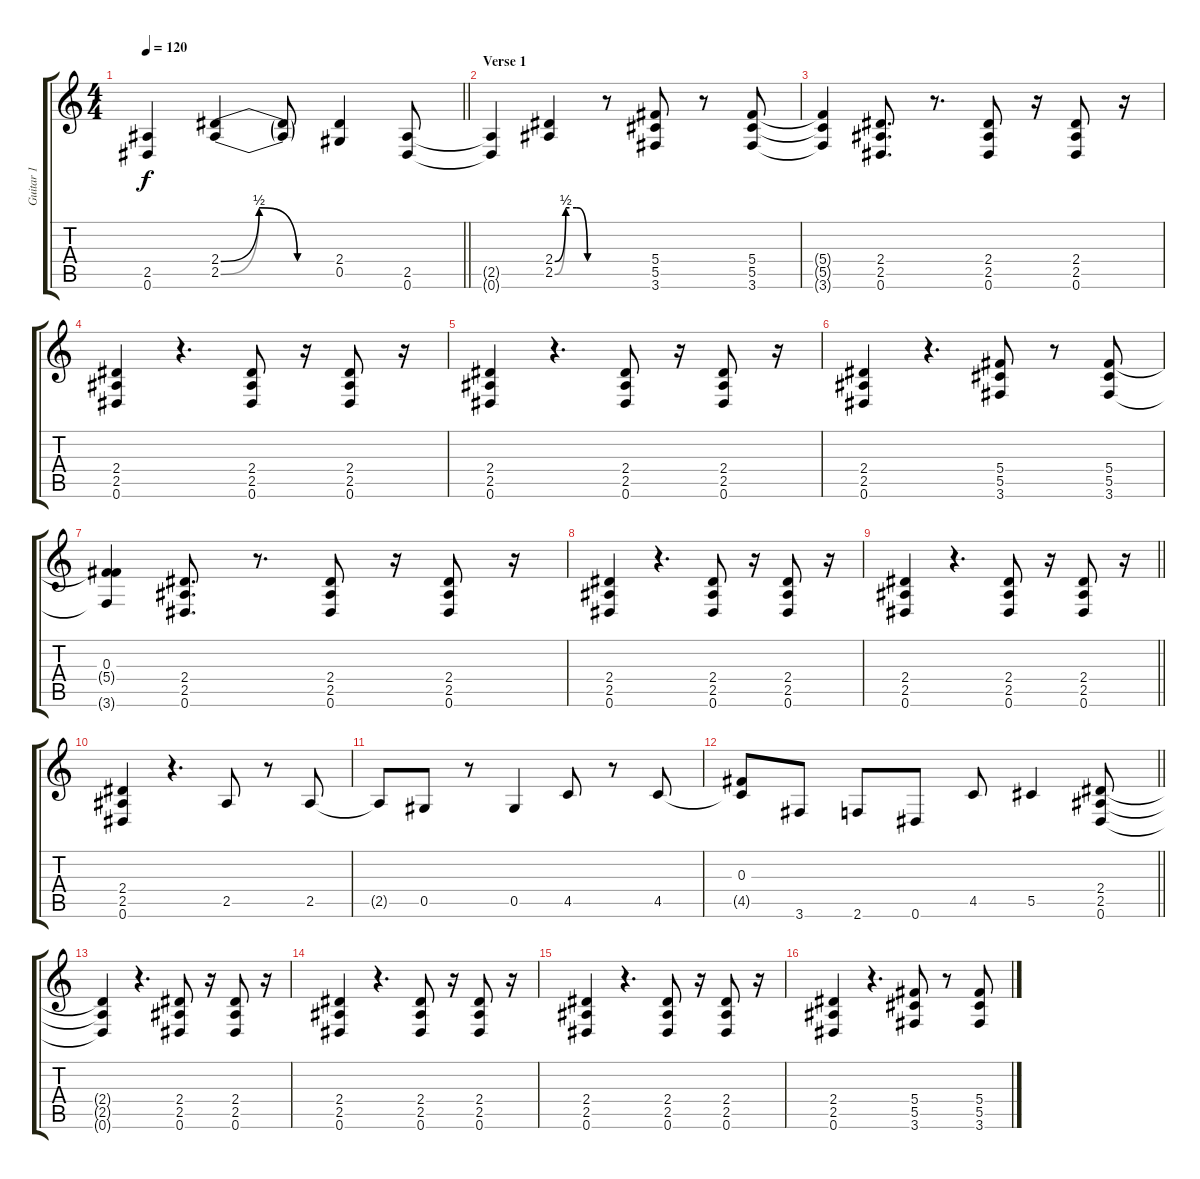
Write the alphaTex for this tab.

\track ("Guitar 1" "Guitar 1") {instrument overdrivenguitar}
\staff {score tabs}
\tuning (Eb4 Bb3 Gb3 Db3 Ab2 Eb2) {hide}
\ts (4 4)
\tempo 120
\clef g2
\barLineRight lightlight
\ks c
(2.5{t} 0.6{t}).4{dy f} (2.4{be (custom 0 0 20 2 40 0 60 0)} 2.5{be (custom 0 0 20 2 40 0 60 0)}).4 (2.4{t} 2.5{t}).8 (2.4 0.5).4 (2.5 0.6).8 |
\section ("" "Verse 1")
(2.5{t} 0.6{t}).4 (2.4{be (custom 0 0 15 2 30 2 45 0 60 0)} 2.5{be (custom 0 0 15 2 30 2 45 0 60 0)}).4 r.8 (5.4 5.5 3.6).8 r.8 (5.4 5.5 3.6).8 |
(5.4{t} 5.5{t} 3.6{t}).4 (2.4 2.5 0.6).8{d} r.8{d} (2.4 2.5 0.6).8 r.16 (2.4 2.5 0.6).8 r.16 |
(2.4 2.5 0.6).4 r.4{d} (2.4 2.5 0.6).8 r.16 (2.4 2.5 0.6).8 r.16 |
(2.4 2.5 0.6).4 r.4{d} (2.4 2.5 0.6).8 r.16 (2.4 2.5 0.6).8 r.16 |
(2.4 2.5 0.6).4 r.4{d} (5.4 5.5 3.6).8 r.8 (5.4 5.5 3.6).8 |
(0.3 5.4{t} 3.6{t}).4 (2.4 2.5 0.6).8{d} r.8{d} (2.4 2.5 0.6).8 r.16 (2.4 2.5 0.6).8 r.16 |
(2.4 2.5 0.6).4 r.4{d} (2.4 2.5 0.6).8 r.16 (2.4 2.5 0.6).8 r.16 |
\barLineRight lightlight
(2.4 2.5 0.6).4 r.4{d} (2.4 2.5 0.6).8 r.16 (2.4 2.5 0.6).8 r.16 |
(2.4 2.5 0.6).4 r.4{d} 2.5.8 r.8 2.5.8 |
2.5{t}.8 0.5.8 r.8 0.5.4 4.5.8 r.8 4.5.8 |
\barLineRight lightlight
(0.3 4.5{t}).8 3.6.8 2.6.8 0.6.8 4.5.8 5.5.4 (2.4 2.5 0.6).8 |
(2.4{t} 2.5{t} 0.6{t}).4 r.4{d} (2.4 2.5 0.6).8 r.16 (2.4 2.5 0.6).8 r.16 |
(2.4 2.5 0.6).4 r.4{d} (2.4 2.5 0.6).8 r.16 (2.4 2.5 0.6).8 r.16 |
(2.4 2.5 0.6).4 r.4{d} (2.4 2.5 0.6).8 r.16 (2.4 2.5 0.6).8 r.16 |
(2.4 2.5 0.6).4 r.4{d} (5.4 5.5 3.6).8 r.8 (5.4 5.5 3.6).8
